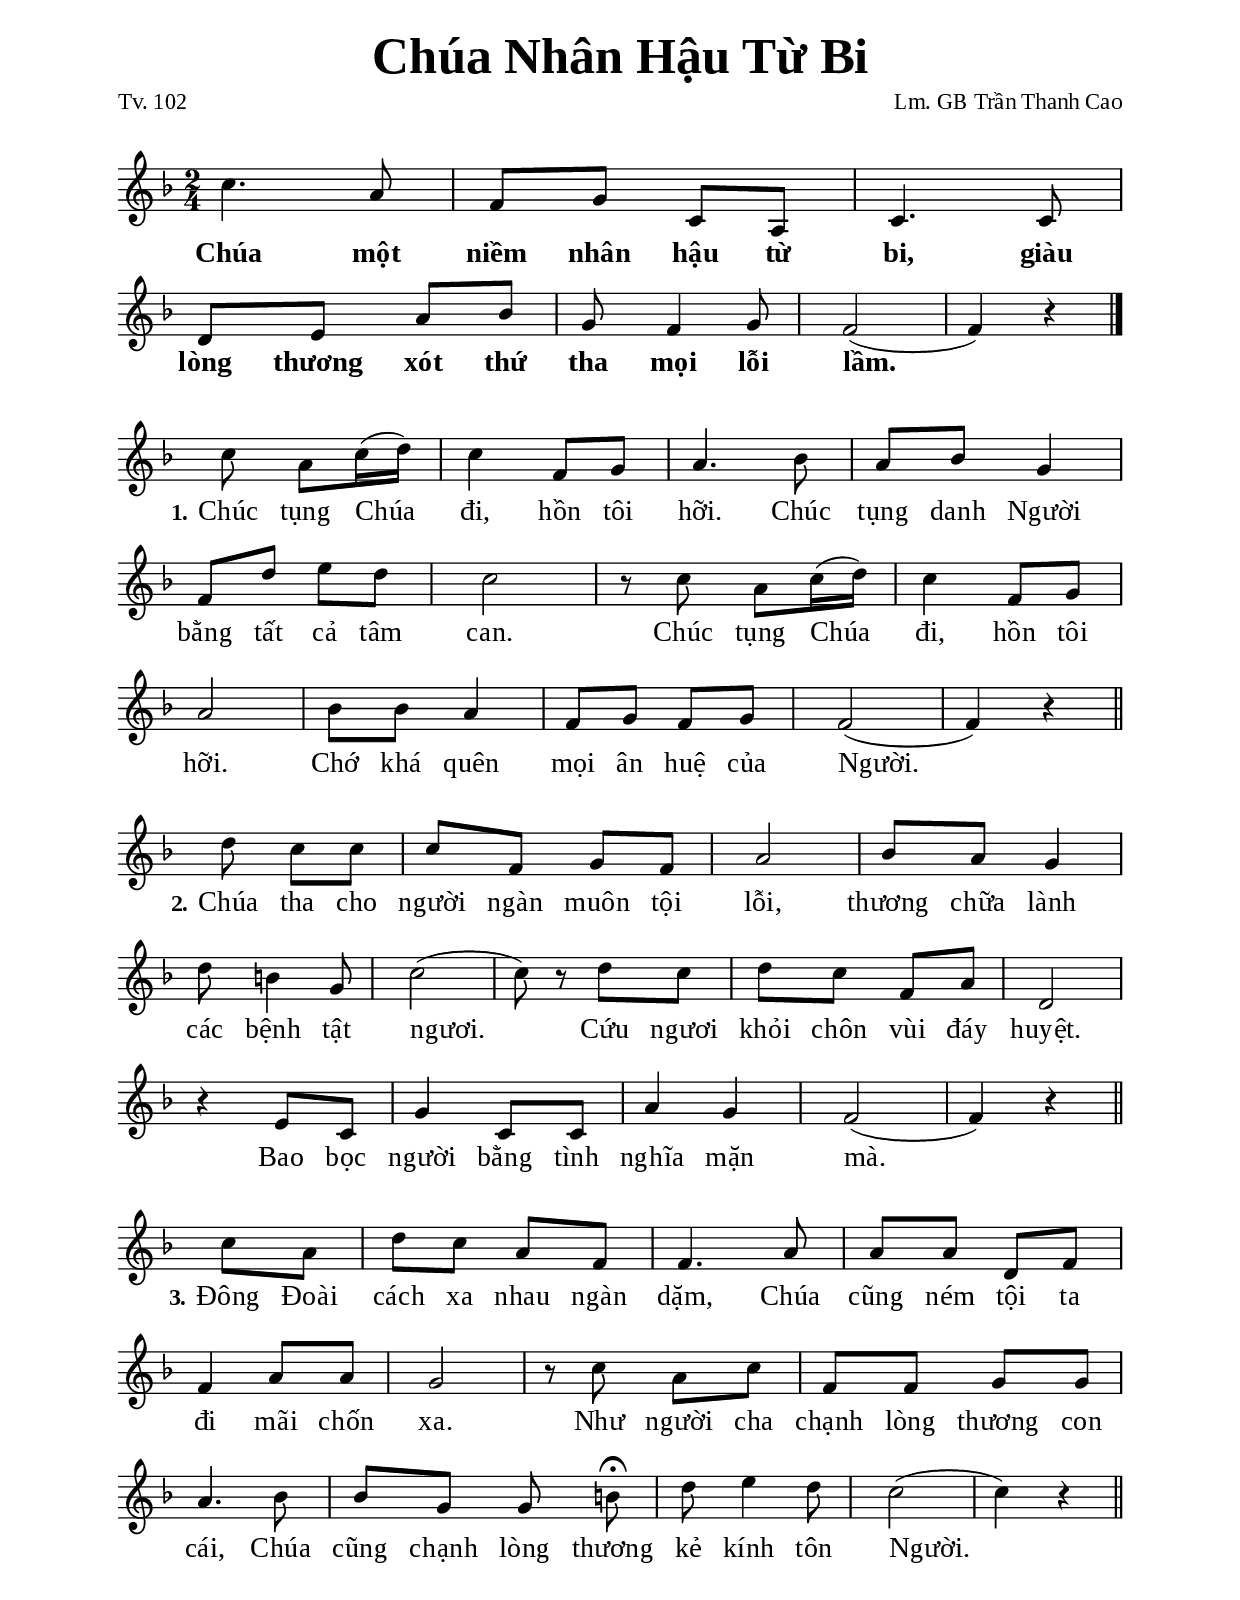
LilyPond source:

% Cài đặt chung
\version "2.22.1"
\include "english.ly"

\header {
  title = \markup { \fontsize #3 "Chúa Nhân Hậu Từ Bi" }
  poet = "Tv. 102"
  composer = "Lm. GB Trần Thanh Cao"
  arranger = " "
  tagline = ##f
}

\paper {
  #(set-paper-size "a4")
  top-margin = 10\mm
  bottom-margin = 10\mm
  left-margin = 20\mm
  right-margin = 20\mm
  indent = #0
  #(define fonts
    (make-pango-font-tree
      "Liberation Serif"
      "Liberation Serif"
      "Liberation Serif"
      (/ 20 20)))
  page-count = #1
}

% Nhạc điệp khúc
nhacDiepKhuc = \relative c'' {
  c4. a8 |
  f g c, a |
  c4. c8 |
  d e a bf |
  g f4 g8 |
  f2 ( |
  f4) r \bar "|."
}

% Nhạc phiên khúc
nhacPhienKhucMot = \relative c'' {
  \partial 4. c8 a c16 (d) |
  c4 f,8 g |
  a4. bf8 |
  a bf g4 |
  f8 d' e d |
  c2 |
  r8 c a c16 (d) |
  c4 f,8 g |
  a2 |
  bf8 bf a4 |
  f8 g f g |
  f2 ( |
  f4) r \bar "||"
}

nhacPhienKhucHai = \relative c'' {
  \partial 4. d8 c c |
  c f, g f |
  a2 |
  bf8 a g4 |
  d'8 b!4 g8 |
  c2 ( |
  c8) r d c |
  d c f, a |
  d,2 |
  r4 e8 c |
  g'4 c,8 c |
  a'4 g |
  f2 ( |
  f4) r \bar "||"
}

nhacPhienKhucBa = \relative c'' {
  \partial 4 c8 a |
  d c a f |
  f4. a8 |
  a a d, f |
  f4 a8 a |
  g2 |
  r8 c a c |
  f, f g g |
  a4. bf8 |
  bf g
  \autoBeamOff
  g b \fermata |
  \autoBeamOn
  d e4 d8 |
  c2 ( |
  c4) r \bar "||"
}

% Lời điệp khúc
loiDiepKhuc = \lyricmode {
  \override Lyrics.LyricText.font-series = #'bold
  Chúa một niềm nhân hậu từ bi,
  giàu lòng thương xót thứ tha mọi lỗi lầm.
}

% Lời phiên khúc
loiPhienKhucMot = \lyricmode {
  \set stanza = #"1."
  Chúc tụng Chúa đi, hồn tôi hỡi.
  Chúc tụng danh Người bằng tất cả tâm can.
  Chúc tụng Chúa đi, hồn tôi hỡi.
  Chớ khá quên mọi ân huệ của Người.
}

loiPhienKhucHai = \lyricmode {
  \set stanza = #"2."
  Chúa tha cho người ngàn muôn tội lỗi,
  thương chữa lành các bệnh tật ngươi.
  Cứu ngươi khỏi chôn vùi đáy huyệt.
  Bao bọc người bằng tình nghĩa mặn mà.
}

loiPhienKhucBa = \lyricmode {
  \set stanza = #"3."
  Đông Đoài cách xa nhau ngàn dặm,
  Chúa cũng ném tội ta đi mãi chốn xa.
  Như người cha chạnh lòng thương con cái,
  Chúa cũng chạnh lòng thương kẻ kính tôn Người.
}

% Dàn trang
\score {
  \new ChoirStaff <<
    \new Staff = diepKhuc \with {
        \consists "Merge_rests_engraver"
        %\magnifyStaff #(magstep +1)
      }
      <<
      \new Voice = beSop {
        \key f \major \time 2/4 \stemNeutral \nhacDiepKhuc
      }
    >>
    \new Lyrics \lyricsto beSop \loiDiepKhuc
  >>
  \layout {
    \override Lyrics.LyricText.font-series = #'bold
    \override Lyrics.LyricText.font-size = #+2
    \override Lyrics.LyricSpace.minimum-distance = #4.0
    \override Score.BarNumber.break-visibility = ##(#f #f #f)
    \override Score.SpacingSpanner.uniform-stretching = ##t
  }
}

\score {
  \new ChoirStaff <<
    \new Staff = phienKhuc \with {
        %\magnifyStaff #(magstep +1)
      }
      <<
      \new Voice = beSop {
        \key f \major \time 2/4 \nhacPhienKhucMot
      }
    >>
    \new Lyrics \lyricsto beSop \loiPhienKhucMot
  >>
  \layout {
    \override Staff.TimeSignature.transparent = ##t
    \override Lyrics.LyricText.font-size = #+2
    \override Lyrics.LyricSpace.minimum-distance = #2.0
    \override Score.BarNumber.break-visibility = ##(#f #f #f)
    \override Score.SpacingSpanner.uniform-stretching = ##t
  }
}

\score {
  \new ChoirStaff <<
    \new Staff = phienKhuc \with {
        %\magnifyStaff #(magstep +1)
      }
      <<
      \new Voice = beSop {
        \key f \major \time 2/4 \nhacPhienKhucHai
      }
    >>
    \new Lyrics \lyricsto beSop \loiPhienKhucHai
  >>
  \layout {
    \override Staff.TimeSignature.transparent = ##t
    \override Lyrics.LyricText.font-size = #+2
    \override Lyrics.LyricSpace.minimum-distance = #2.0
    \override Score.BarNumber.break-visibility = ##(#f #f #f)
    \override Score.SpacingSpanner.uniform-stretching = ##t
  }
}

\score {
  \new ChoirStaff <<
    \new Staff = phienKhuc \with {
        %\magnifyStaff #(magstep +1)
      }
      <<
      \new Voice = beSop {
        \key f \major \time 2/4 \nhacPhienKhucBa
      }
    >>
    \new Lyrics \lyricsto beSop \loiPhienKhucBa
  >>
  \layout {
    \override Staff.TimeSignature.transparent = ##t
    \override Lyrics.LyricText.font-size = #+2
    \override Lyrics.LyricSpace.minimum-distance = #2.0
    \override Score.BarNumber.break-visibility = ##(#f #f #f)
    \override Score.SpacingSpanner.uniform-stretching = ##t
  }
}
